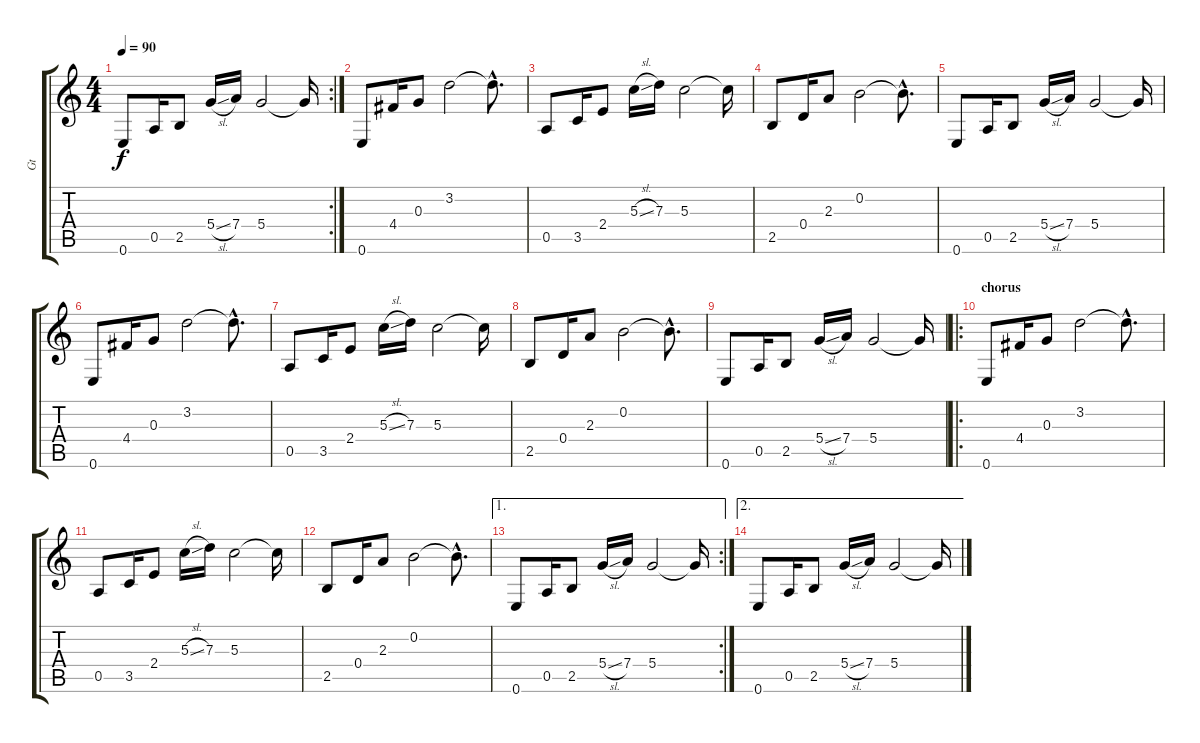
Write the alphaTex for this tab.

\track ("Gt" "Gt") {instrument acousticguitarsteel}
\staff {score tabs}
\tuning (E4 B3 G3 D3 A2 E2) {hide}
\rc 2
\ts (4 4)
\tempo 90
\clef g2
\ks c
0.6.8{dy f} 0.5.16 2.5.8 5.4{sl}.16 7.4.16 5.4.2 5.4{t}.16 |
0.6.8 4.4.16 0.3.8 3.2.2 3.2{hac t}.8{d} |
0.5.8 3.5.16 2.4.8 5.3{sl}.16 7.3.16 5.3.2 5.3{t}.16 |
2.5.8 0.4.16 2.3.8 0.2.2 0.2{hac t}.8{d} |
0.6.8 0.5.16 2.5.8 5.4{sl}.16 7.4.16 5.4.2 5.4{t}.16 |
0.6.8 4.4.16 0.3.8 3.2.2 3.2{hac t}.8{d} |
0.5.8 3.5.16 2.4.8 5.3{sl}.16 7.3.16 5.3.2 5.3{t}.16 |
2.5.8 0.4.16 2.3.8 0.2.2 0.2{hac t}.8{d} |
0.6.8 0.5.16 2.5.8 5.4{sl}.16 7.4.16 5.4.2 5.4{t}.16 |
\ro
\section ("" "chorus")
0.6.8 4.4.16 0.3.8 3.2.2 3.2{hac t}.8{d} |
0.5.8 3.5.16 2.4.8 5.3{sl}.16 7.3.16 5.3.2 5.3{t}.16 |
2.5.8 0.4.16 2.3.8 0.2.2 0.2{hac t}.8{d} |
\ae 1
\rc 2
0.6.8 0.5.16 2.5.8 5.4{sl}.16 7.4.16 5.4.2 5.4{t}.16 |
\ae 2
0.6.8 0.5.16 2.5.8 5.4{sl}.16 7.4.16 5.4.2 5.4{t}.16
